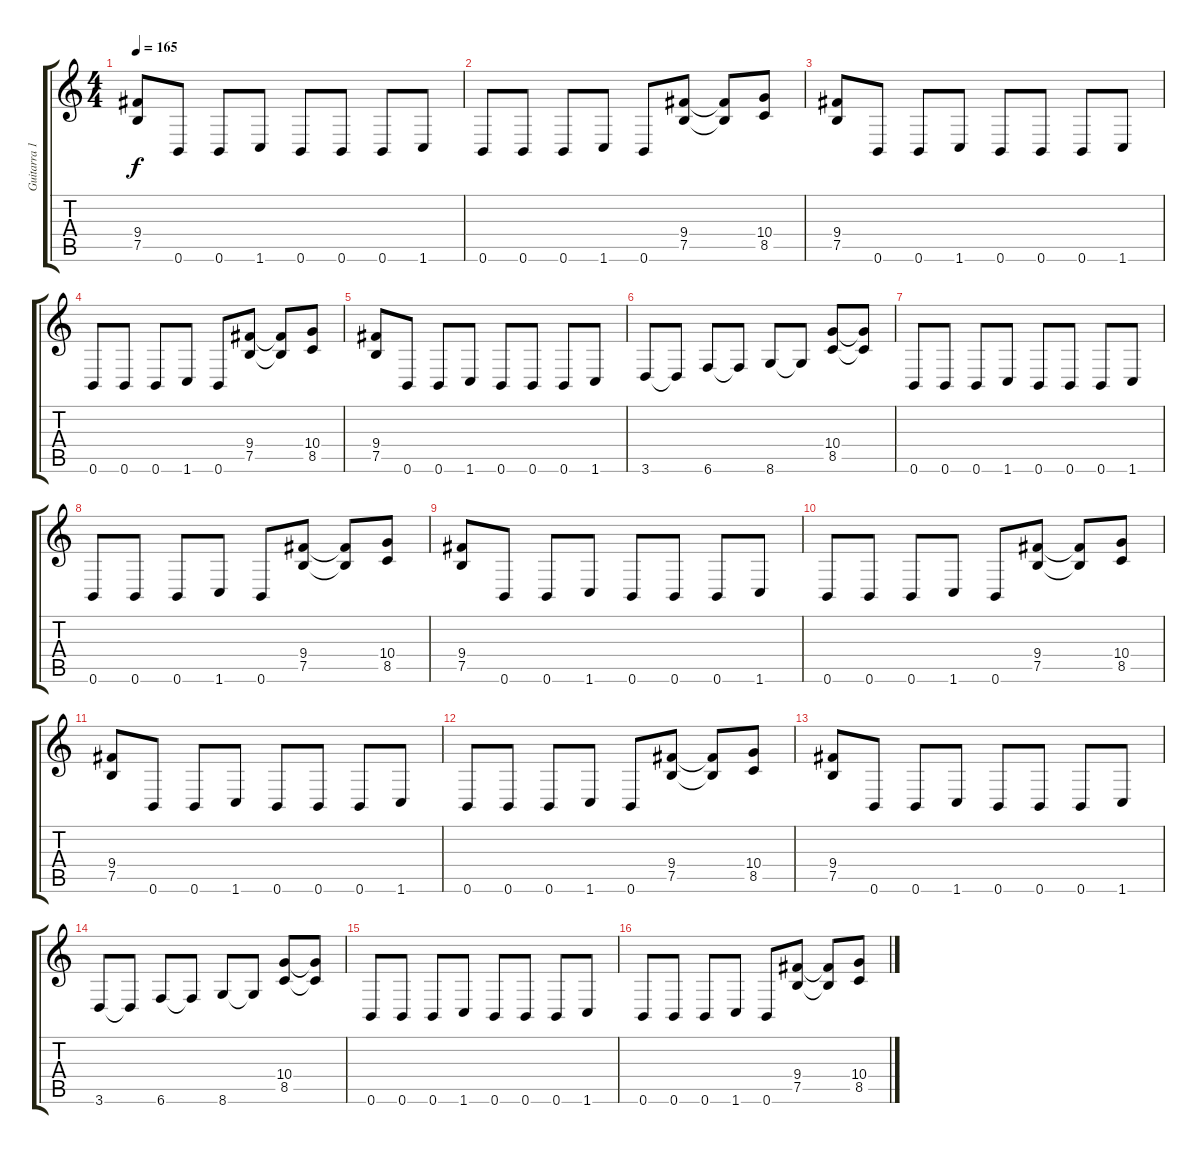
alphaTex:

\track ("Guitarra 1" "Guitarra 1") {instrument distortionguitar}
\staff {score tabs}
\tuning (B3 Gb3 D3 A2 E2 B1) {hide}
\ts (4 4)
\tempo 165
\clef g2
\ks c
(9.4 7.5).8{dy f} 0.6.8 0.6.8 1.6.8 0.6.8 0.6.8 0.6.8 1.6.8 |
0.6.8 0.6.8 0.6.8 1.6.8 0.6.8 (9.4 7.5).8 (9.4{t} 7.5{t}).8 (10.4 8.5).8 |
(9.4 7.5).8 0.6.8 0.6.8 1.6.8 0.6.8 0.6.8 0.6.8 1.6.8 |
0.6.8 0.6.8 0.6.8 1.6.8 0.6.8 (9.4 7.5).8 (9.4{t} 7.5{t}).8 (10.4 8.5).8 |
(9.4 7.5).8 0.6.8 0.6.8 1.6.8 0.6.8 0.6.8 0.6.8 1.6.8 |
3.6.8 3.6{t}.8 6.6.8 6.6{t}.8 8.6.8 8.6{t}.8 (10.4 8.5).8 (10.4{t} 8.5{t}).8 |
0.6.8 0.6.8 0.6.8 1.6.8 0.6.8 0.6.8 0.6.8 1.6.8 |
0.6.8 0.6.8 0.6.8 1.6.8 0.6.8 (9.4 7.5).8 (9.4{t} 7.5{t}).8 (10.4 8.5).8 |
(9.4 7.5).8 0.6.8 0.6.8 1.6.8 0.6.8 0.6.8 0.6.8 1.6.8 |
0.6.8 0.6.8 0.6.8 1.6.8 0.6.8 (9.4 7.5).8 (9.4{t} 7.5{t}).8 (10.4 8.5).8 |
(9.4 7.5).8 0.6.8 0.6.8 1.6.8 0.6.8 0.6.8 0.6.8 1.6.8 |
0.6.8 0.6.8 0.6.8 1.6.8 0.6.8 (9.4 7.5).8 (9.4{t} 7.5{t}).8 (10.4 8.5).8 |
(9.4 7.5).8 0.6.8 0.6.8 1.6.8 0.6.8 0.6.8 0.6.8 1.6.8 |
3.6.8 3.6{t}.8 6.6.8 6.6{t}.8 8.6.8 8.6{t}.8 (10.4 8.5).8 (10.4{t} 8.5{t}).8 |
0.6.8 0.6.8 0.6.8 1.6.8 0.6.8 0.6.8 0.6.8 1.6.8 |
0.6.8 0.6.8 0.6.8 1.6.8 0.6.8 (9.4 7.5).8 (9.4{t} 7.5{t}).8 (10.4 8.5).8
